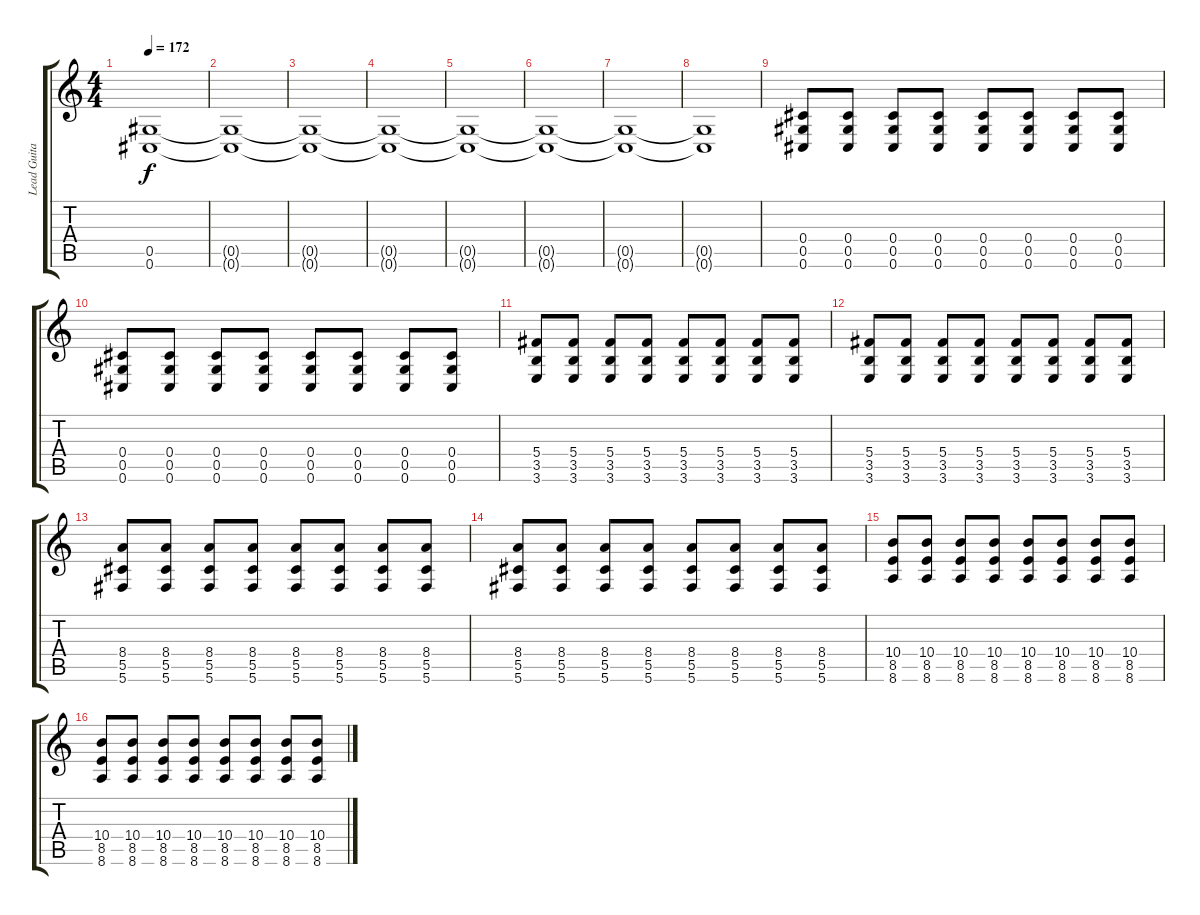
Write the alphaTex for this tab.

\track ("Lead Guitar" "Lead Guita") {instrument distortionguitar}
\staff {score tabs}
\tuning (Eb4 Bb3 Gb3 Db3 Ab2 Db2) {hide}
\ts (4 4)
\tempo 172
\clef g2
\ks c
(0.5 0.6).1{dy f} |
(0.5{t} 0.6{t}).1 |
(0.5{t} 0.6{t}).1 |
(0.5{t} 0.6{t}).1 |
(0.5{t} 0.6{t}).1 |
(0.5{t} 0.6{t}).1 |
(0.5{t} 0.6{t}).1 |
(0.5{t} 0.6{t}).1 |
(0.4 0.5 0.6).8 (0.4 0.5 0.6).8 (0.4 0.5 0.6).8 (0.4 0.5 0.6).8 (0.4 0.5 0.6).8 (0.4 0.5 0.6).8 (0.4 0.5 0.6).8 (0.4 0.5 0.6).8 |
(0.4 0.5 0.6).8 (0.4 0.5 0.6).8 (0.4 0.5 0.6).8 (0.4 0.5 0.6).8 (0.4 0.5 0.6).8 (0.4 0.5 0.6).8 (0.4 0.5 0.6).8 (0.4 0.5 0.6).8 |
(5.4 3.5 3.6).8 (5.4 3.5 3.6).8 (5.4 3.5 3.6).8 (5.4 3.5 3.6).8 (5.4 3.5 3.6).8 (5.4 3.5 3.6).8 (5.4 3.5 3.6).8 (5.4 3.5 3.6).8 |
(5.4 3.5 3.6).8 (5.4 3.5 3.6).8 (5.4 3.5 3.6).8 (5.4 3.5 3.6).8 (5.4 3.5 3.6).8 (5.4 3.5 3.6).8 (5.4 3.5 3.6).8 (5.4 3.5 3.6).8 |
(8.4 5.5 5.6).8 (8.4 5.5 5.6).8 (8.4 5.5 5.6).8 (8.4 5.5 5.6).8 (8.4 5.5 5.6).8 (8.4 5.5 5.6).8 (8.4 5.5 5.6).8 (8.4 5.5 5.6).8 |
(8.4 5.5 5.6).8 (8.4 5.5 5.6).8 (8.4 5.5 5.6).8 (8.4 5.5 5.6).8 (8.4 5.5 5.6).8 (8.4 5.5 5.6).8 (8.4 5.5 5.6).8 (8.4 5.5 5.6).8 |
(10.4 8.5 8.6).8 (10.4 8.5 8.6).8 (10.4 8.5 8.6).8 (10.4 8.5 8.6).8 (10.4 8.5 8.6).8 (10.4 8.5 8.6).8 (10.4 8.5 8.6).8 (10.4 8.5 8.6).8 |
(10.4 8.5 8.6).8 (10.4 8.5 8.6).8 (10.4 8.5 8.6).8 (10.4 8.5 8.6).8 (10.4 8.5 8.6).8 (10.4 8.5 8.6).8 (10.4 8.5 8.6).8 (10.4 8.5 8.6).8
